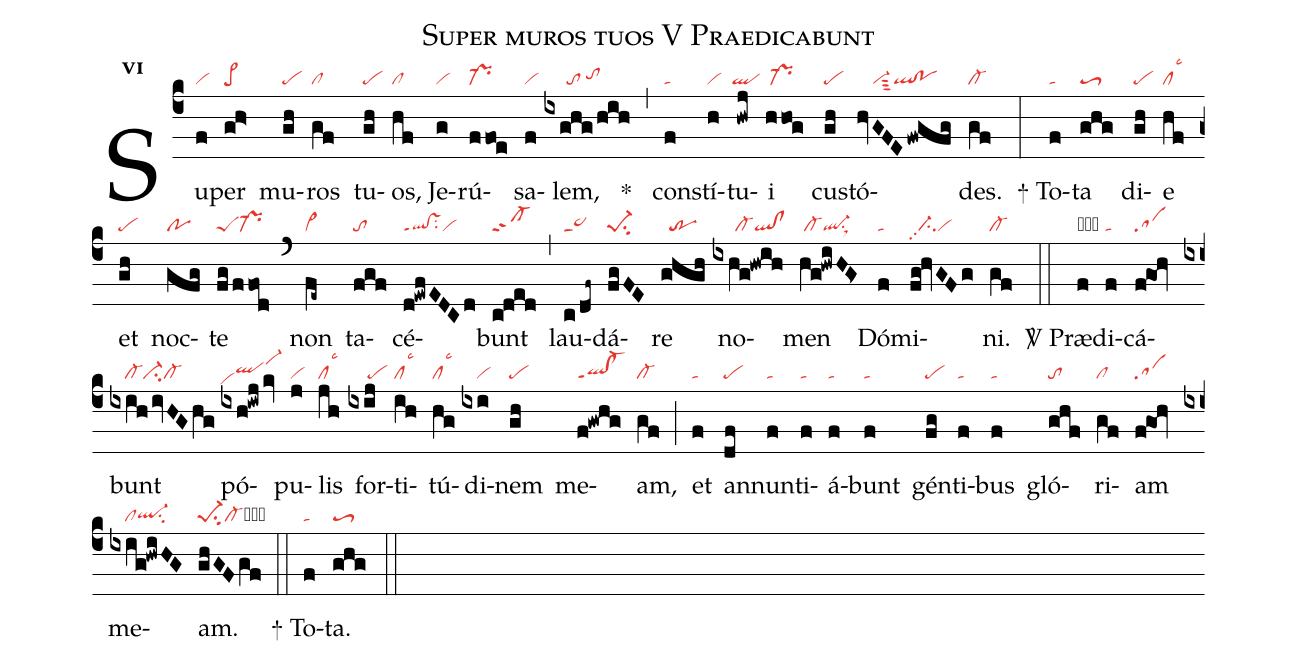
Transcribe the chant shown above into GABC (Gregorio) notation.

name:Super muros tuos V Praedicabunt;
office-part:re;
mode:6;
nabc-lines:1;
%%
initial-style: 1;
name:Super muros tuos;
mode: 6;
office-part: Responsorium;
annotation: Resp.;
annotation: vi;
nabc-lines:1;
%%
(c4) Su(f|vi)per(gh>|pe>) mu(gh|pe)ros(gf|cl) tu(gh|pe)os(hf|cl), Je(g|vi)rú(ffoe|pr-)sa(f|vi)lem,(ixghg/hih|//////to/tohh) <sp>*</sp>(,) con(f|ta)stí(h|vi)tu(hwj|`ql)i(hhog|/pr-) cus(gh|pe)tó(hvGFE/fwgfg|////vi-sut3ql!po)des.(gf|cl-) (:)

<sp>+</sp> To(f|ta)ta(ghg|toS3) di(gh|pe)e(hf|cllsc3) et(gh|pe) noc(gfg|po)te (fg/ffod|peSpr-) (`) non(fe~|vi>) ta(fgf|to)cé(d!ewfEDCd|ql!vsppt1su2vi)bunt(c@ded|cl-ppt2) (,) lau(c/df~|sc~)dá(fgFE|pe-1su2)re(ghgh|//tr) no(ixhg!hwih|//////cl-ql!cl)men(hg!hwiHG>|/cl-ql-su1sux1) Dó(f|ta)mi(fg@hvGFg|//ci-pp2vi)ni.(gf|cl-) (::)

<sp>V/</sp> Præ(f|obta)di(f|ta)cá(f!goh|sa)bunt(ixih/ivHGhg|////cl-ci-cl-) pó(ixh!iwj/kv|vihdqlhhvi-hk)pu(j|vi)lis(jh|cllsc3) for(ixij|/////pe)ti(ih|cllsc3)tú(hg|cllsc3)di(ixi|////vi)nem(gh|pe) me(f!gwhg|ql!cl-ppt1)am,(gf|cl-) (;) et(f|ta) an(df|pe)nun(f|ta)ti(f|ta)á(f|ta)bunt(f|ta) gén(fg|pe)ti(f|ta)bus(f|ta) gló(ghf|to)ri(gf|cl)am(f@goh|sa) me(ixig!hwiHG|////clql-hgsu2)am.(ghGFgf|pe-1su2cl-cb) (::)

<sp>+</sp> To(f|ta)ta.(ghg|toS3) (::)
